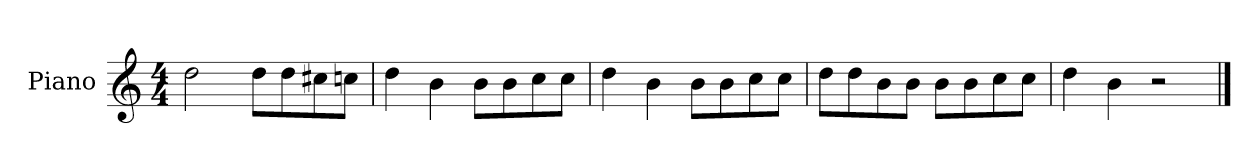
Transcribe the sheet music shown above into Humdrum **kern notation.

**kern
*part1
*staff1
*I"Piano
*I'P-no
*clefG2
*k[]
*M4/4
*MM90
=1
2dd\
8dd\L
8dd\
8cc#X\
8ccn\J
=2
4dd\
4b\
8b\L
8b\
8cc\
8cc\J
=3
4dd\
4b\
8b\L
8b\
8cc\
8cc\J
=4
8dd\L
8dd\
8b\
8b\J
8b\L
8b\
8cc\
8cc\J
=5
4dd\
4b\
2r
==
*-
